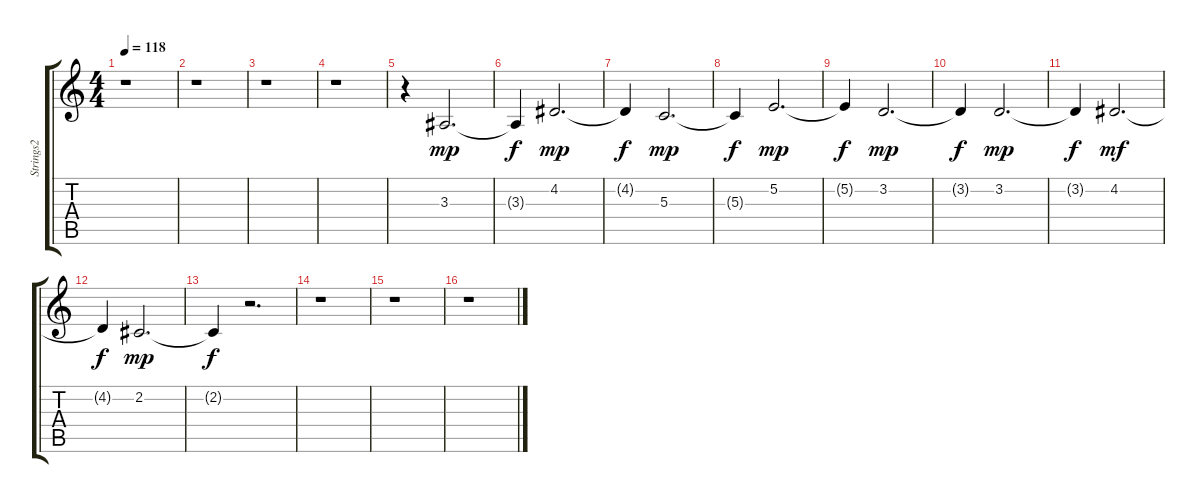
\track ("Strings2" "Strings2") {instrument stringensemble1}
\staff {score tabs}
\tuning (E4 B3 G3 D3 A2 E2) {hide}
\ts (4 4)
\tempo 118
\clef g2
\ks c
r.1{dy f} |
r.1 |
r.1 |
r.1 |
r.4 3.3.2{d dy mp} |
3.3{t}.4{dy f} 4.2.2{d dy mp} |
4.2{t}.4{dy f} 5.3.2{d dy mp} |
5.3{t}.4{dy f} 5.2.2{d dy mp} |
5.2{t}.4{dy f} 3.2.2{d dy mp} |
3.2{t}.4{dy f} 3.2.2{d dy mp} |
3.2{t}.4{dy f} 4.2.2{d dy mf} |
4.2{t}.4{dy f} 2.2.2{d dy mp} |
2.2{t}.4{dy f} r.2{d} |
r.1 |
r.1 |
r.1
